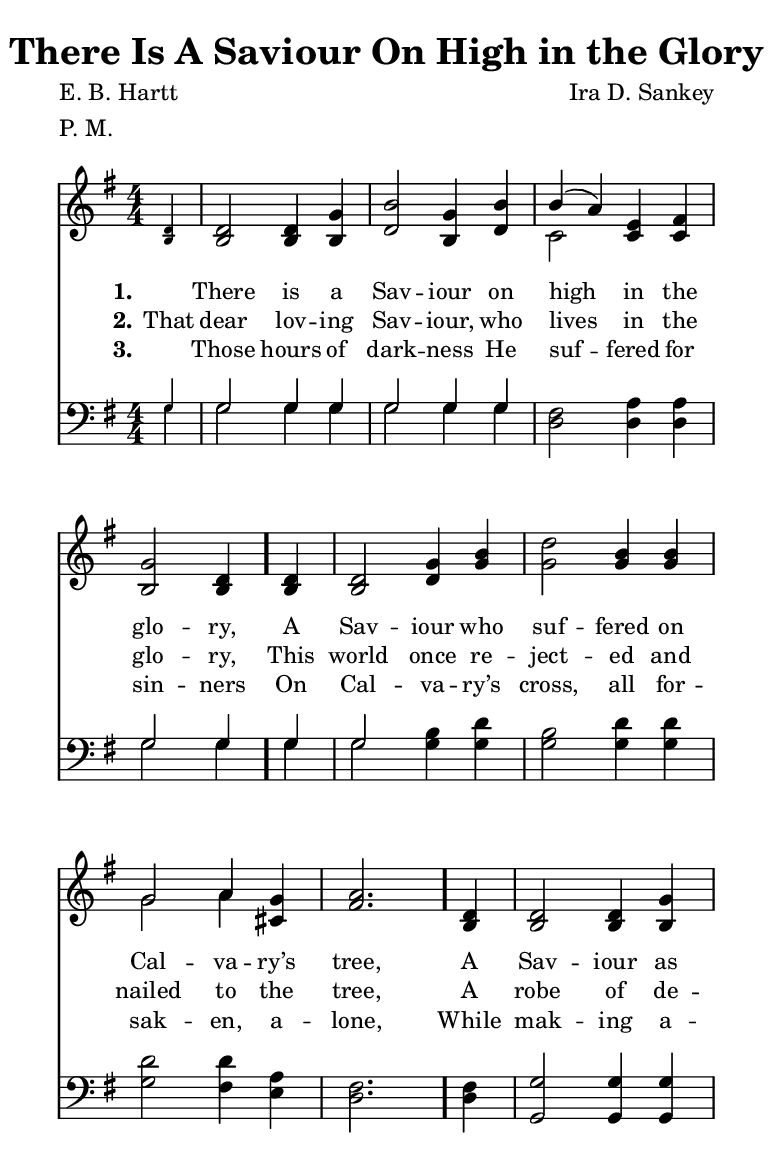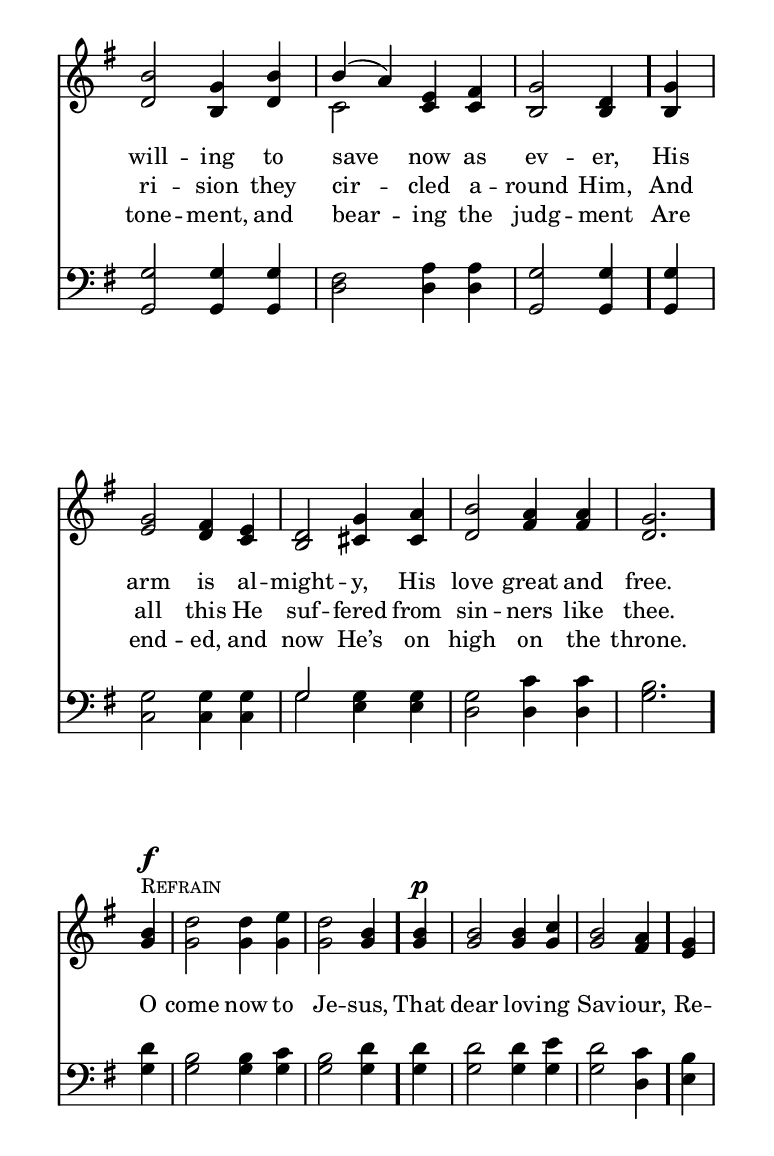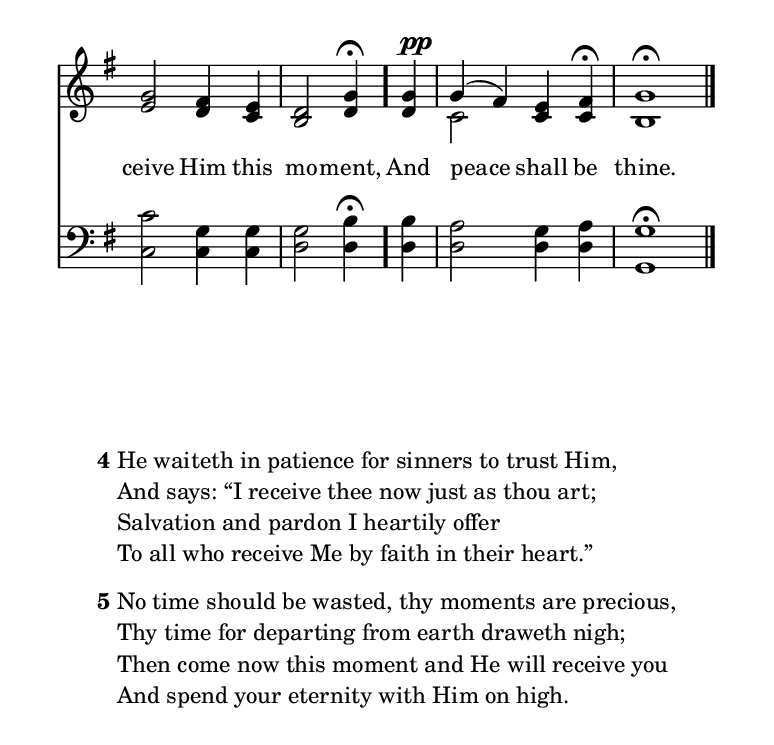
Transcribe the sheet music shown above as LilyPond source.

\include "common/global.ily"
\paper {
  \include "common/paper.ily"
  ragged-last-bottom = ##t
  systems-per-page = #(cond (is-eogsized 4) (#t #f))
  system-count = #(cond (is-eogsized 5) (#t #f))
}

\header{
  hymnnumber = "124"
  title = "There Is A Saviour On High in the Glory"
  tunename = ""
  meter = "P. M."
  poet = "E. B. Hartt"
  composer = "Ira D. Sankey"
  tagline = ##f
}

ta = { \tempo 4=120 }
tb = { \tempo 4=60 }

global = {
  \include "common/overrides.ily"
  \override Staff.TimeSignature.style = #'numbered
  \time 4/4
  \override Score.MetronomeMark.transparent = ##t % hide all fermata changes too
  \key g \major
  \ta
  \partial 4
  \autoBeamOff
}

notesSoprano = {
\global
\relative c' {

  \once \override NoteHead.font-size = #-4 d4 |
  d2 d4 g | b2 g4 b | b( a) e fis | g2 d4
  d4 | d2 g4 b | d2 b4 b | g2 a4 g | a2.
  d,4 | d2 d4 g | b2 g4 b | b( a) e fis | g2 d4
  g4 | g2 fis4 e | d2 g4 a | b2 a4 a | g2.

  << s^\markup { \small \caps "Refrain" } % TODO arrange REFRAIN and dynamic forte appropriately
  { b4^\markup \dynamic f | d2 d4 e d2 b4 } >>
  b^\markup \dynamic p | b2 b4 c | b2 a4
  g4 | g2 fis4 e | d2 \tb g4 \fermata \ta
  g4^\markup \dynamic pp | g( fis) e \tb fis \fermata | g1 \fermata \ta |

  \bar "|."

}
}

notesAlto = {
\global
\relative e' {

  \once \override NoteHead.font-size = #-4 b4 |
  b2 b4 b | d2 b4 d | c2 c4 c | b2 b4
  b4 | b2 d4 g | g2 g4 g | g2 a4 cis, | fis2.
  b,4 | b2 b4 b | d2 b4 d | c2 c4 c | b2 b4
  b4 | e2 d4 c | b2 cis4 cis | d2 fis4 fis | d2.

  g4 | g2 g4 g | g2 g4
  g | g2 g4 g | g2 fis4
  e4 | e2 d4 c | b2 d4
  d4 | c2 c4 c | b1 |

}
}

notesTenor = {
\global
\relative a {

  \once \override NoteHead.font-size = #-4 g4 |
  g2 g4 g | g2 g4 g | fis2 a4 a | g2 g4
  g4 | g2 b4 d | b2 d4 d | d2 d4 a | fis2.
  fis4 | g2 g4 g | g2 g4 g | fis2 a4 a | g2 g4
  g4 | g2 g4 g | g2 g4 g | g2 c4 c | b2.

  d4 | b2 b4 c | b2 d4
  d | d2 d4 e | d2 c4
  b4 | c2 g4 g | g2 b4
  b4 | a2 g4 a | g1 |
}
}

notesBass = {
\global
\relative f {

  \once \override NoteHead.font-size = #-4 g4 |
  g2 g4 g | g2 g4 g | d2 d4 d4 | g2 g4
  g4 | g2 g4 g | g2 g4 g | g2 fis4 e | d2.
  d4 | g,2 g4 g | g2 g4 g | d'2 d4 d | g,2 g4
  g4 | c2 c4 c | g'2 e4 e | d2 d4 d | g2.

  g4 | g2 g4 g | g2 g4
  g | g2 g4 g | g2 d4
  e4 | c2 c4 c | d2 d4 \fermata
  d4 | d2 d4 d | g,1 \fermata |

}
}

Refrain = \lyricmode {

O come now to Je -- sus, \bar "."
That dear lov -- ing Sav -- iour, \bar "."
Re -- ceive Him this mo -- ment, \bar "."
And peace shall be thine. \bar "."

}

wordsA = \lyricmode {
\set stanza = "1."

"" There is a Sav -- iour on high in the glo -- ry, \bar "."
A Sav -- iour who suf -- fered on Cal -- va -- ry’s tree, \bar "."
A Sav -- iour as will -- ing to save now as ev -- er, \bar "."
His arm is al -- might -- y, His love great and free. \bar "."

}

wordsB = \lyricmode {
\set stanza = "2."

That dear lov -- ing Sav -- iour, who lives in the glo -- ry,
This world once re -- ject -- ed and nailed to the tree,
A robe of de -- ri -- sion they cir -- cled a -- round Him,
And all this He suf -- fered from sin -- ners like thee.

\Refrain

}

wordsC = \lyricmode {
\set stanza = "3."

"" Those hours of dark -- ness He suf -- fered for sin -- ners
On Cal -- va -- ry’s cross, all for -- sak -- en, a -- lone,
While mak -- ing a -- tone -- ment, and bear -- ing the judg -- ment
Are end -- ed, and now He’s on high on the throne.

}

wordsD = \markuplist {

\line { He waiteth in patience for sinners to trust Him, }
\line { And says: “I receive thee now just as thou art; }
\line { Salvation and pardon I heartily offer }
\line { To all who receive Me by faith in their heart.” }

}

wordsE = \markuplist {

\line { No time should be wasted, thy moments are precious, }
\line { Thy time for departing from earth draweth nigh; }
\line { Then come now this moment and He will receive you }
\line { And spend your eternity with Him on high. }

}

\score {
  \context ChoirStaff <<
    \context Staff = upper <<
      \set ChoirStaff.systemStartDelimiter = #'SystemStartBar
      \set ChoirStaff.printPartCombineTexts = ##f
      \partcombine #'(2 . 9) \notesSoprano \notesAlto
      \context NullVoice = sopranos { \voiceOne << \notesSoprano >> }
      \context NullVoice = altos { \voiceTwo << \notesAlto >> }
      \context Lyrics = one   \lyricsto sopranos \wordsA
      \context Lyrics = two   \lyricsto sopranos \wordsB
      \context Lyrics = three \lyricsto sopranos \wordsC
    >>
    \context Staff = men <<
      \clef bass
      \set ChoirStaff.printPartCombineTexts = ##f
      \partcombine #'(2 . 9) \notesTenor \notesBass
      \context NullVoice = tenors { \voiceOne << \notesTenor >> }
      \context NullVoice = basses { \voiceTwo << \notesBass >> }
    >>
  >>
  \layout {
    \include "common/layout.ily"
  }
  \midi{
    \include "common/midi.ily"
  }
}

\noPageBreak

\markup { \fill-line { \column {
  \line{ \bold 4 \column { \wordsD } } \combine \null \vspace #0.4
  \line{ \bold 5 \column { \wordsE } } \combine \null \vspace #0.4
} } }

\version "2.19.49"  % necessary for upgrading to future LilyPond versions.

% vi:set et ts=2 sw=2 ai nocindent syntax=lilypond:
